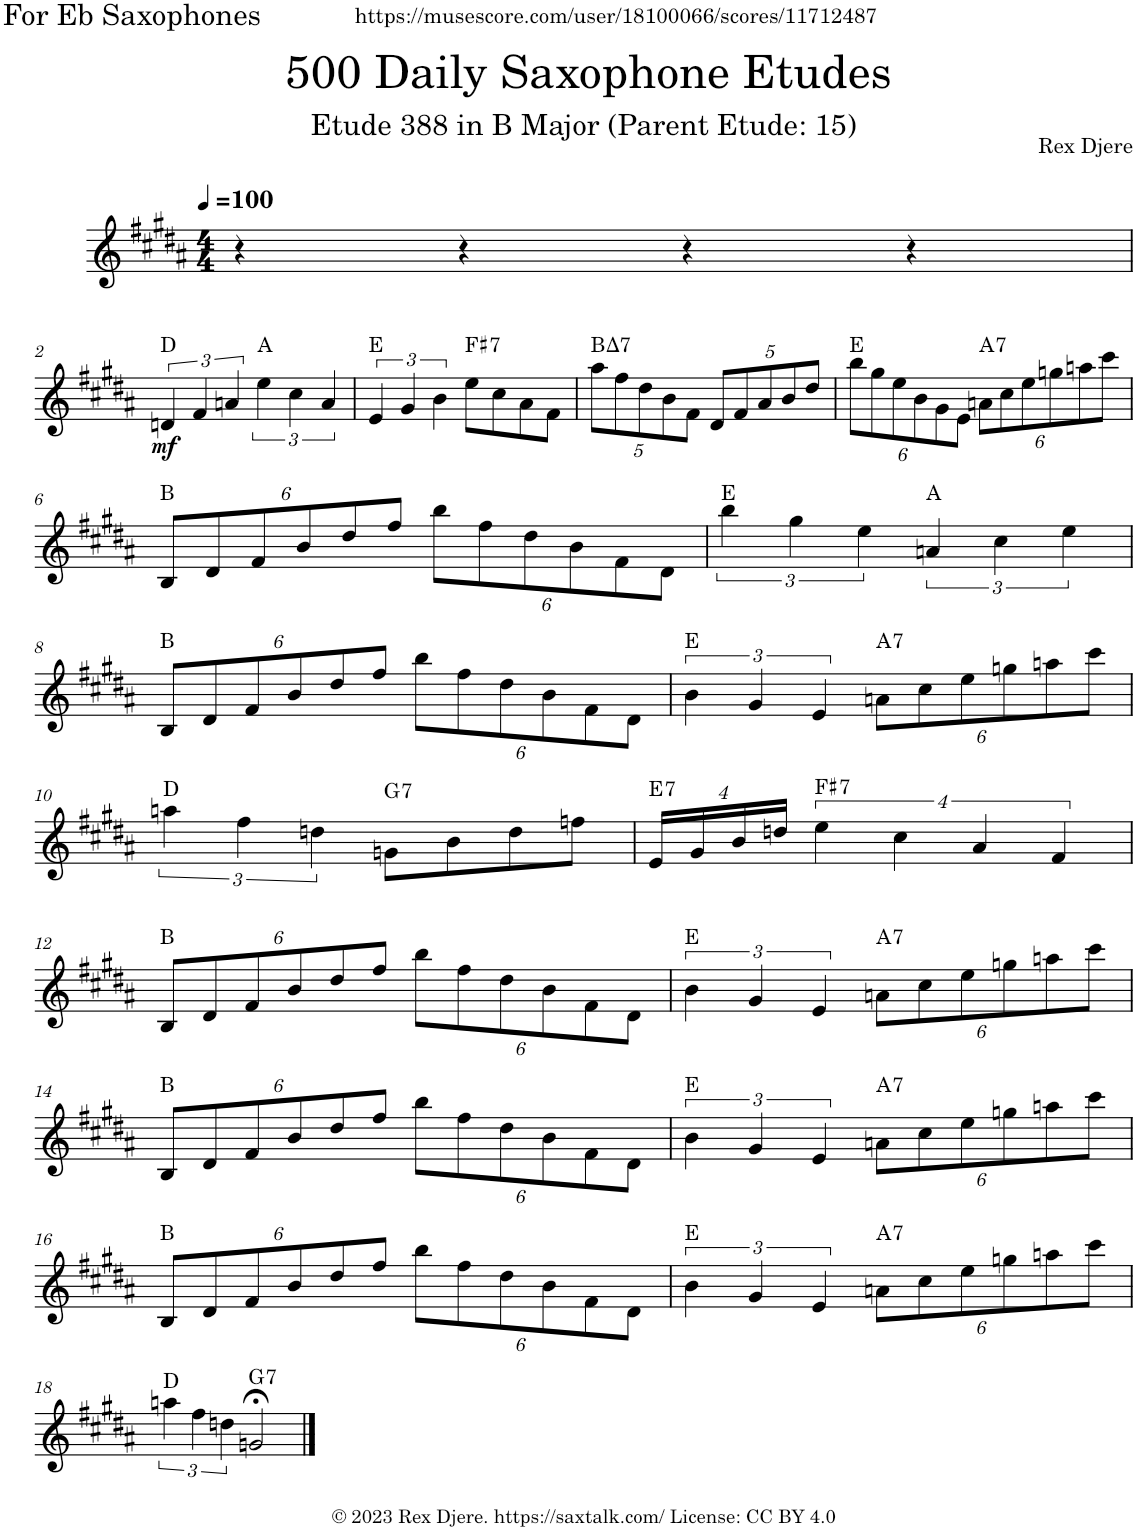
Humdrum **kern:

**kern	**dynam	**harte
*part1	*part1	*part1
*staff1	*staff1	*
*I"Alto Saxophone	*	*
*I'A. Sax.	*	*
*clefG2	*	*
*Trd5c9	*	*
*k[f#c#g#d#a#]	*	*
*M4/4	*	*
*MM100	*	*
=1	=1	=1
4r	.	.
4r	.	.
4r	.	.
4r	.	.
!!LO:LB:g=z
=2	=2	=2
!	!LO:DY:b	!
6dn/	mf	D:maj
6f#/	.	.
6an/	.	.
6ee\	.	A:maj
6cc#\	.	.
6a/	.	.
=3	=3	=3
6e/	.	E:maj
6g#/	.	.
6b\	.	.
!	!	!LO:H:kt=7
8ee\L	.	F#:7
8cc#\	.	.
8a#\	.	.
8f#\J	.	.
=4	=4	=4
*Xbrackettup	*	*
!	!	!LO:H:kt=7
10aa#\L	.	B:maj7
10ff#\	.	.
10dd#\	.	.
10b\	.	.
10f#\J	.	.
10d#/L	.	.
10f#/	.	.
10a#/	.	.
10b/	.	.
10dd#/J	.	.
=5	=5	=5
12bb\L	.	E:maj
12gg#\	.	.
12ee\	.	.
12b\	.	.
12g#\	.	.
12e\J	.	.
!	!	!LO:H:kt=7
12an\L	.	A:7
12cc#\	.	.
12ee\	.	.
12ggn\	.	.
12aan\	.	.
12ccc#\J	.	.
!!LO:LB:g=z
=6	=6	=6
12B/L	.	B:maj
12d#/	.	.
12f#/	.	.
12b/	.	.
12dd#/	.	.
12ff#/J	.	.
12bb\L	.	.
12ff#\	.	.
12dd#\	.	.
12b\	.	.
12f#\	.	.
12d#\J	.	.
=7	=7	=7
*brackettup	*	*
6bb\	.	E:maj
6gg#\	.	.
6ee\	.	.
6an/	.	A:maj
6cc#\	.	.
6ee\	.	.
!!LO:LB:g=z
=8	=8	=8
*Xbrackettup	*	*
12B/L	.	B:maj
12d#/	.	.
12f#/	.	.
12b/	.	.
12dd#/	.	.
12ff#/J	.	.
12bb\L	.	.
12ff#\	.	.
12dd#\	.	.
12b\	.	.
12f#\	.	.
12d#\J	.	.
=9	=9	=9
*brackettup	*	*
6b\	.	E:maj
6g#/	.	.
6e/	.	.
*Xbrackettup	*	*
!	!	!LO:H:kt=7
12an\L	.	A:7
12cc#\	.	.
12ee\	.	.
12ggn\	.	.
12aan\	.	.
12ccc#\J	.	.
!!LO:LB:g=z
=10	=10	=10
*brackettup	*	*
6aan\	.	D:maj
6ff#\	.	.
6ddn\	.	.
!	!	!LO:H:kt=7
8gn\L	.	G:7
8b\	.	.
8dd\	.	.
8ffn\J	.	.
=11	=11	=11
!	!	!LO:H:kt=7
16e/LL	.	E:7
16g#/	.	.
16b/	.	.
16ddn/JJ	.	.
!	!	!LO:H:kt=7
16%3ee\	.	F#:7
16%3cc#\	.	.
16%3a#/	.	.
16%3f#/	.	.
!!LO:LB:g=z
=12	=12	=12
*Xbrackettup	*	*
12B/L	.	B:maj
12d#/	.	.
12f#/	.	.
12b/	.	.
12dd#/	.	.
12ff#/J	.	.
12bb\L	.	.
12ff#\	.	.
12dd#\	.	.
12b\	.	.
12f#\	.	.
12d#\J	.	.
=13	=13	=13
*brackettup	*	*
6b\	.	E:maj
6g#/	.	.
6e/	.	.
*Xbrackettup	*	*
!	!	!LO:H:kt=7
12an\L	.	A:7
12cc#\	.	.
12ee\	.	.
12ggn\	.	.
12aan\	.	.
12ccc#\J	.	.
!!LO:LB:g=z
=14	=14	=14
12B/L	.	B:maj
12d#/	.	.
12f#/	.	.
12b/	.	.
12dd#/	.	.
12ff#/J	.	.
12bb\L	.	.
12ff#\	.	.
12dd#\	.	.
12b\	.	.
12f#\	.	.
12d#\J	.	.
=15	=15	=15
*brackettup	*	*
6b\	.	E:maj
6g#/	.	.
6e/	.	.
*Xbrackettup	*	*
!	!	!LO:H:kt=7
12an\L	.	A:7
12cc#\	.	.
12ee\	.	.
12ggn\	.	.
12aan\	.	.
12ccc#\J	.	.
!!LO:LB:g=z
=16	=16	=16
12B/L	.	B:maj
12d#/	.	.
12f#/	.	.
12b/	.	.
12dd#/	.	.
12ff#/J	.	.
12bb\L	.	.
12ff#\	.	.
12dd#\	.	.
12b\	.	.
12f#\	.	.
12d#\J	.	.
=17	=17	=17
*brackettup	*	*
6b\	.	E:maj
6g#/	.	.
6e/	.	.
*Xbrackettup	*	*
!	!	!LO:H:kt=7
12an\L	.	A:7
12cc#\	.	.
12ee\	.	.
12ggn\	.	.
12aan\	.	.
12ccc#\J	.	.
!!LO:LB:g=z
=18	=18	=18
*brackettup	*	*
6aan\	.	D:maj
6ff#\	.	.
6ddn\	.	.
!	!	!LO:H:kt=7
2gn;</	.	G:7
==	==	==
*-	*-	*-
